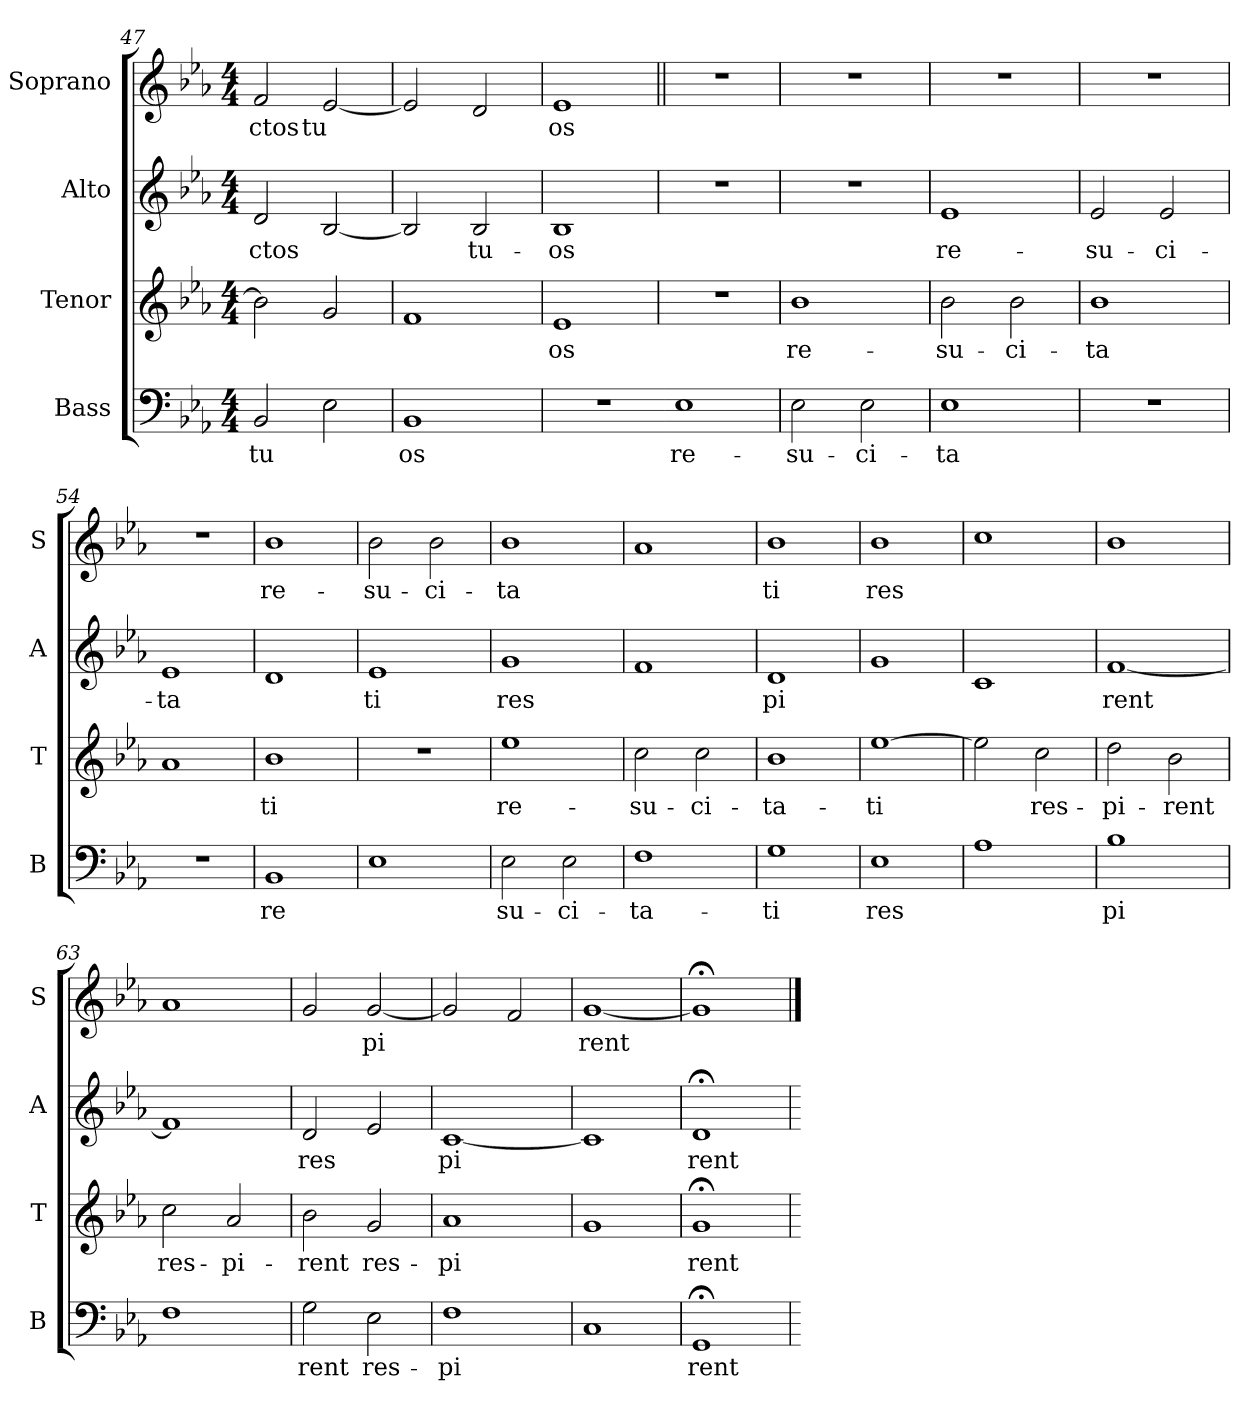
**kern	**text	**kern	**text	**kern	**text	**kern	**text
*part4	*part4	*part3	*part3	*part2	*part2	*part1	*part1
*staff4	*staff4	*staff3	*staff3	*staff2	*staff2	*staff1	*staff1
*I"Bass	*	*I"Tenor	*	*I"Alto	*	*I"Soprano	*
*I'B	*	*I'T	*	*I'A	*	*I'S	*
*clefF4	*	*	*	*clefG2	*	*clefG2	*
*k[b-e-a-]	*	*k[b-e-a-]	*	*k[b-e-a-]	*	*k[b-e-a-]	*
*E-:	*	*E-:	*	*E-:	*	*E-:	*
*M4/4	*	*M4/4	*	*M4/4	*	*M4/4	*
=47	=47	=47	=47	=47	=47	=47	=47
!	!LO:LY:b:cj	!	!	!	!LO:LY:b	!	!LO:LY:b:cj
2BB-/	tu	2b-\]	.	2d/	-ctos	2f/	ctos
!	!	!	!	!	!	!	!LO:LY:b:cj
2E-\	.	2g/	.	[<2B-/	.	[<2e-/	tu
=48	=48	=48	=48	=48	=48	=48	=48
!	!LO:LY:b:cj	!	!	!	!	!	!
1BB-	os	1f	.	2B-/]	.	2e-/]	.
!	!	!	!	!	!LO:LY:b:cj	!	!
.	.	.	.	2B-/	tu-	2d/	.
=49	=49	=49	=49	=49	=49	=49	=49
!	!	!	!LO:LY:b:cj	!	!LO:LY:b:cj	!	!LO:LY:b:cj
1r	.	1e-	os	1B-	-os	1e-	os
=50	=50||	=50	=50||	=50	=50||	=50||	=50||
!	!LO:LY:b:cj	!	!	!	!	!	!
1E-	re-	1r	.	1r	.	1r	.
=51	=51	=51	=51	=51	=51	=51	=51
!	!LO:LY:b:cj	!	!LO:LY:b:cj	!	!	!	!
2E-\	-su-	1b-	re-	1r	.	1r	.
!	!LO:LY:b:cj	!	!	!	!	!	!
2E-\	-ci-	.	.	.	.	.	.
=52	=52	=52	=52	=52	=52	=52	=52
!	!LO:LY:b:cj	!	!LO:LY:b:cj	!	!LO:LY:b:cj	!	!
1E-	-ta	2b-\	-su-	1e-	re-	1r	.
!	!	!	!LO:LY:b:cj	!	!	!	!
.	.	2b-\	-ci-	.	.	.	.
=53	=53	=53	=53	=53	=53	=53	=53
!	!	!	!LO:LY:b:cj	!	!LO:LY:b:cj	!	!
1r	.	1b-	-ta	2e-/	-su-	1r	.
!	!	!	!	!	!LO:LY:b:cj	!	!
.	.	.	.	2e-/	-ci-	.	.
=54	=54	=54	=54	=54	=54	=54	=54
!	!	!	!	!	!LO:LY:b:cj	!	!
1r	.	1a-	.	1e-	-ta	1r	.
=55	=55	=55	=55	=55	=55	=55	=55
!	!LO:LY:b:cj	!	!LO:LY:b:cj	!	!	!	!LO:LY:b:cj
1BB-	re	1b-	ti	1d	.	1b-	re-
=56	=56	=56	=56	=56	=56	=56	=56
!	!	!	!	!	!LO:LY:b:cj	!	!LO:LY:b:cj
1E-	.	1r	.	1e-	ti	2b-\	-su-
!	!	!	!	!	!	!	!LO:LY:b:cj
.	.	.	.	.	.	2b-\	-ci-
!!LO:LB:g=z
=57	=57	=57	=57	=57	=57	=57	=57
!	!LO:LY:b:cj	!	!LO:LY:b:cj	!	!LO:LY:b:cj	!	!LO:LY:b:cj
2E-\	su-	1ee-	re-	1g	res	1b-	-ta
!	!LO:LY:b:cj	!	!	!	!	!	!
2E-\	-ci-	.	.	.	.	.	.
=58	=58	=58	=58	=58	=58	=58	=58
!	!LO:LY:b:cj	!	!LO:LY:b:cj	!	!	!	!
1F	-ta-	2cc\	-su-	1f	.	1a-	.
!	!	!	!LO:LY:b:cj	!	!	!	!
.	.	2cc\	-ci-	.	.	.	.
=59	=59	=59	=59	=59	=59	=59	=59
!	!LO:LY:b:cj	!	!LO:LY:b:cj	!	!LO:LY:b:cj	!	!LO:LY:b:cj
1G	-ti	1b-	-ta-	1d	pi	1b-	ti
=60	=60	=60	=60	=60	=60	=60	=60
!	!LO:LY:b:cj	!	!LO:LY:b:cj	!	!	!	!LO:LY:b:cj
1E-	res	[>1ee-	-ti	1g	.	1b-	res
=61	=61	=61	=61	=61	=61	=61	=61
1A-	.	2ee-\]	.	1c	.	1cc	.
!	!	!	!LO:LY:b:cj	!	!	!	!
.	.	2cc\	res-	.	.	.	.
=62	=62	=62	=62	=62	=62	=62	=62
!	!LO:LY:b:cj	!	!LO:LY:b:cj	!	!LO:LY:b	!	!
1B-	pi	2dd\	-pi-	[<1f	rent	1b-	.
!	!	!	!LO:LY:b:cj	!	!	!	!
.	.	2b-\	-rent	.	.	.	.
=63	=63	=63	=63	=63	=63	=63	=63
!	!	!	!LO:LY:b:cj	!	!	!	!
1F	.	2cc\	res-	1f]	.	1a-	.
!	!	!	!LO:LY:b:cj	!	!	!	!
.	.	2a-/	-pi-	.	.	.	.
=64	=64	=64	=64	=64	=64	=64	=64
!	!LO:LY:b:cj	!	!LO:LY:b:cj	!	!LO:LY:b:cj	!	!
2G\	rent	2b-\	-rent	2d/	res	2g/	.
!	!LO:LY:b:cj	!	!LO:LY:b:cj	!	!	!	!LO:LY:b:cj
2E-\	res-	2g/	res-	2e-/	.	[<2g/	pi
=65	=65	=65	=65	=65	=65	=65	=65
!	!LO:LY:b:cj	!	!LO:LY:b:cj	!	!LO:LY:b:cj	!	!
1F	-pi	1a-	-pi	[<1c	pi	2g/]	.
.	.	.	.	.	.	2f/	.
=66	=66	=66	=66	=66	=66	=66	=66
!	!	!	!	!	!	!	!LO:LY:b
1C	.	1g	.	1c]	.	[<1g	rent
=67	=67	=67	=67	=67	=67	=67	=67
!	!LO:LY:b:cj	!	!LO:LY:b:cj	!	!LO:LY:b:cj	!	!
1GG;<	rent	1g;<	rent	1d;<	rent	1g;<]	.
=	==	=	==	=	==	==	==
*-	*-	*-	*-	*-	*-	*-	*-
